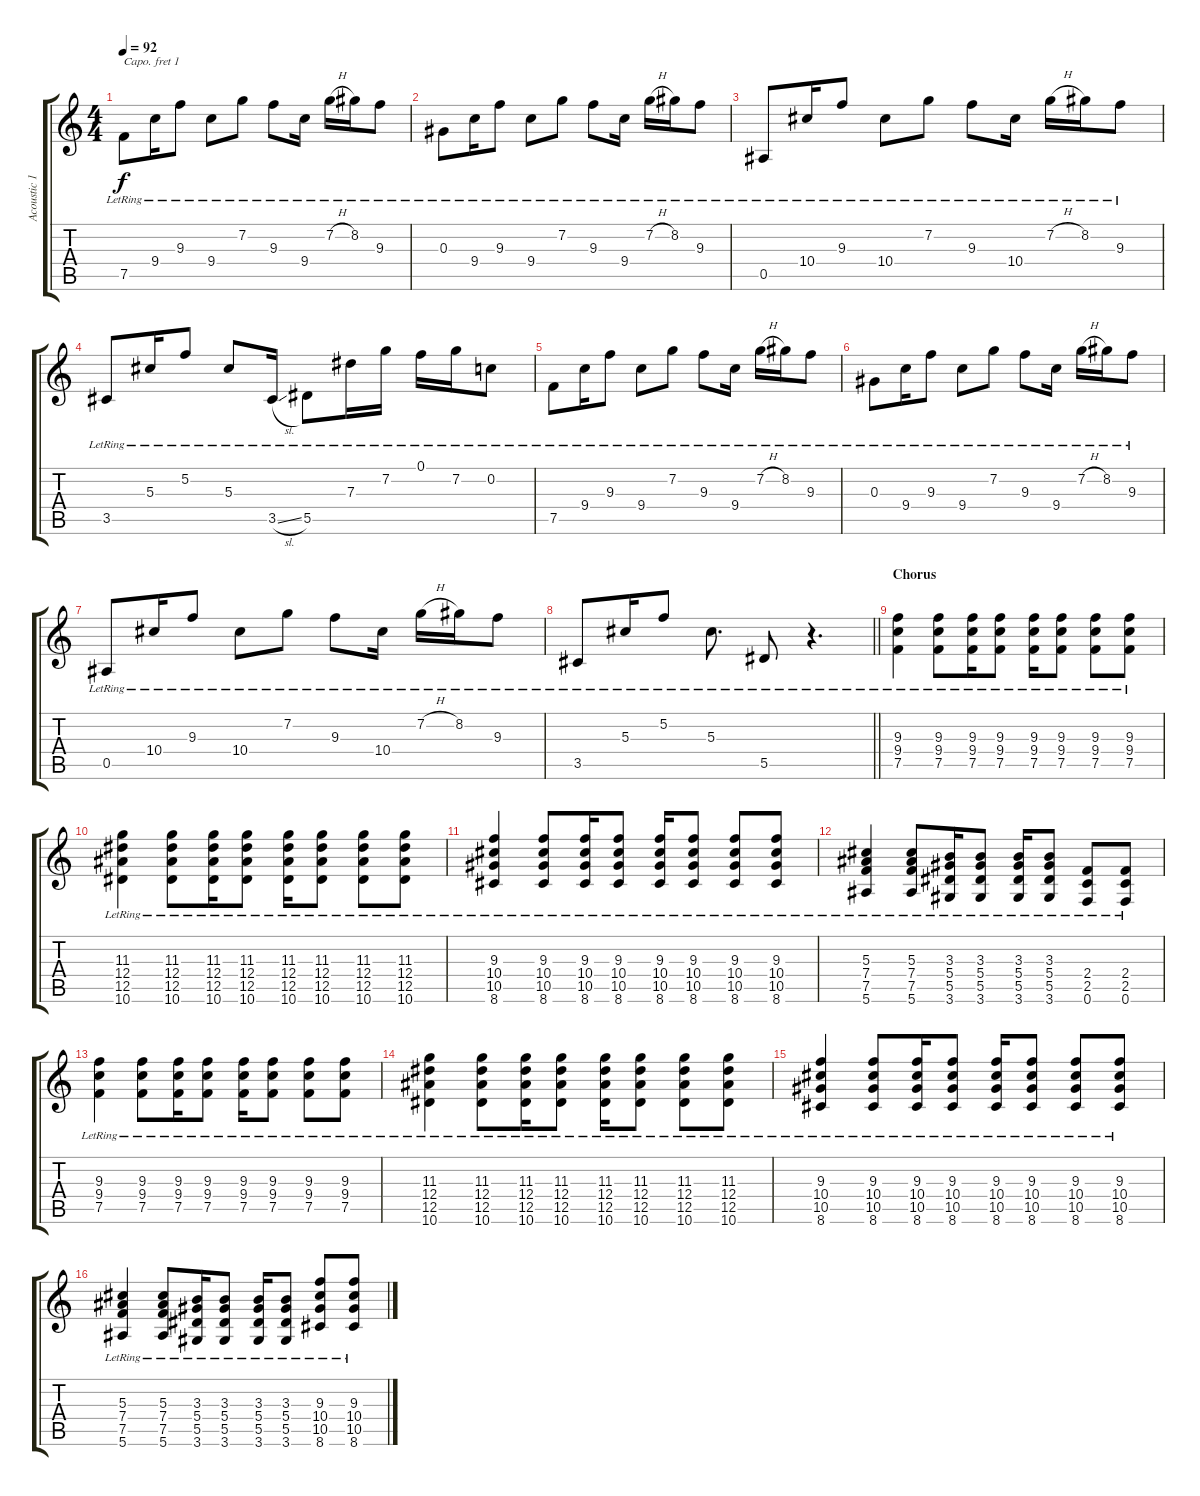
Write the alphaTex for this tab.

\track ("Acoustic 1" "Acoustic 1") {instrument acousticguitarsteel}
\staff {score tabs}
\capo 1
\tuning (E4 B3 G3 D3 A2 E2) {hide}
\ts (4 4)
\tempo 92
\clef g2
\ks c
7.5{lr}.8{dy f} 9.4{lr}.16 9.3{lr}.8 9.4{lr}.8 7.2{lr}.8 9.3{lr}.8 9.4{lr}.16 7.2{h lr}.16 8.2{lr}.16 9.3{lr}.8 |
0.3{lr}.8 9.4{lr}.16 9.3{lr}.8 9.4{lr}.8 7.2{lr}.8 9.3{lr}.8 9.4{lr}.16 7.2{h lr}.16 8.2{lr}.16 9.3{lr}.8 |
0.5{lr}.8 10.4{lr}.16 9.3{lr}.8 10.4{lr}.8 7.2{lr}.8 9.3{lr}.8 10.4{lr}.16 7.2{h lr}.16 8.2{lr}.16 9.3{lr}.8 |
3.5{lr}.8 5.3{lr}.16 5.2{lr}.8 5.3{lr}.8 3.5{sl lr}.16 5.5{lr}.8 7.3{lr}.16 7.2{lr}.16 0.1{lr}.16 7.2{lr}.16 0.2{lr}.8 |
7.5{lr}.8 9.4{lr}.16 9.3{lr}.8 9.4{lr}.8 7.2{lr}.8 9.3{lr}.8 9.4{lr}.16 7.2{h lr}.16 8.2{lr}.16 9.3{lr}.8 |
0.3{lr}.8 9.4{lr}.16 9.3{lr}.8 9.4{lr}.8 7.2{lr}.8 9.3{lr}.8 9.4{lr}.16 7.2{h lr}.16 8.2{lr}.16 9.3{lr}.8 |
0.5{lr}.8 10.4{lr}.16 9.3{lr}.8 10.4{lr}.8 7.2{lr}.8 9.3{lr}.8 10.4{lr}.16 7.2{h lr}.16 8.2{lr}.16 9.3{lr}.8 |
\barLineRight lightlight
3.5{lr}.8 5.3{lr}.16 5.2{lr}.8 5.3{lr}.8{d} 5.5{lr}.8 r.4{d} |
\section ("" "Chorus")
(9.3{lr} 9.4{lr} 7.5{lr}).4 (9.3{lr} 9.4{lr} 7.5{lr}).8 (9.3{lr} 9.4{lr} 7.5{lr}).16 (9.3{lr} 9.4{lr} 7.5{lr}).8 (9.3{lr} 9.4{lr} 7.5{lr}).16 (9.3{lr} 9.4{lr} 7.5{lr}).8 (9.3{lr} 9.4{lr} 7.5{lr}).8 (9.3{lr} 9.4{lr} 7.5{lr}).8 |
(11.3{lr} 12.4{lr} 12.5 10.6{lr}).4 (11.3{lr} 12.4{lr} 12.5 10.6{lr}).8 (11.3{lr} 12.4{lr} 12.5 10.6{lr}).16 (11.3{lr} 12.4{lr} 12.5 10.6{lr}).8 (11.3{lr} 12.4{lr} 12.5 10.6{lr}).16 (11.3{lr} 12.4{lr} 12.5 10.6{lr}).8 (11.3{lr} 12.4{lr} 12.5 10.6{lr}).8 (11.3{lr} 12.4{lr} 12.5 10.6{lr}).8 |
(9.3{lr} 10.4{lr} 10.5{lr} 8.6{lr}).4 (9.3{lr} 10.4{lr} 10.5{lr} 8.6{lr}).8 (9.3{lr} 10.4{lr} 10.5{lr} 8.6{lr}).16 (9.3{lr} 10.4{lr} 10.5{lr} 8.6{lr}).8 (9.3{lr} 10.4{lr} 10.5{lr} 8.6{lr}).16 (9.3{lr} 10.4{lr} 10.5{lr} 8.6{lr}).8 (9.3{lr} 10.4{lr} 10.5{lr} 8.6{lr}).8 (9.3{lr} 10.4{lr} 10.5{lr} 8.6{lr}).8 |
(5.3{lr} 7.4{lr} 7.5{lr} 5.6{lr}).4 (5.3{lr} 7.4{lr} 7.5{lr} 5.6{lr}).8 (3.3{lr} 5.4{lr} 5.5{lr} 3.6{lr}).16 (3.3{lr} 5.4{lr} 5.5{lr} 3.6{lr}).8 (3.3{lr} 5.4{lr} 5.5{lr} 3.6{lr}).16 (3.3{lr} 5.4{lr} 5.5{lr} 3.6{lr}).8 (2.4{lr} 2.5{lr} 0.6{lr}).8 (2.4{lr} 2.5{lr} 0.6{lr}).8 |
(9.3{lr} 9.4{lr} 7.5{lr}).4 (9.3{lr} 9.4{lr} 7.5{lr}).8 (9.3{lr} 9.4{lr} 7.5{lr}).16 (9.3{lr} 9.4{lr} 7.5{lr}).8 (9.3{lr} 9.4{lr} 7.5{lr}).16 (9.3{lr} 9.4{lr} 7.5{lr}).8 (9.3{lr} 9.4{lr} 7.5{lr}).8 (9.3{lr} 9.4{lr} 7.5{lr}).8 |
(11.3{lr} 12.4{lr} 12.5 10.6{lr}).4 (11.3{lr} 12.4{lr} 12.5 10.6{lr}).8 (11.3{lr} 12.4{lr} 12.5 10.6{lr}).16 (11.3{lr} 12.4{lr} 12.5 10.6{lr}).8 (11.3{lr} 12.4{lr} 12.5 10.6{lr}).16 (11.3{lr} 12.4{lr} 12.5 10.6{lr}).8 (11.3{lr} 12.4{lr} 12.5 10.6{lr}).8 (11.3{lr} 12.4{lr} 12.5 10.6{lr}).8 |
(9.3{lr} 10.4{lr} 10.5{lr} 8.6{lr}).4 (9.3{lr} 10.4{lr} 10.5{lr} 8.6{lr}).8 (9.3{lr} 10.4{lr} 10.5{lr} 8.6{lr}).16 (9.3{lr} 10.4{lr} 10.5{lr} 8.6{lr}).8 (9.3{lr} 10.4{lr} 10.5{lr} 8.6{lr}).16 (9.3{lr} 10.4{lr} 10.5{lr} 8.6{lr}).8 (9.3{lr} 10.4{lr} 10.5{lr} 8.6{lr}).8 (9.3{lr} 10.4{lr} 10.5{lr} 8.6{lr}).8 |
(5.3{lr} 7.4{lr} 7.5{lr} 5.6{lr}).4 (5.3{lr} 7.4{lr} 7.5{lr} 5.6{lr}).8 (3.3{lr} 5.4{lr} 5.5{lr} 3.6{lr}).16 (3.3{lr} 5.4{lr} 5.5{lr} 3.6{lr}).8 (3.3{lr} 5.4{lr} 5.5{lr} 3.6{lr}).16 (3.3{lr} 5.4{lr} 5.5{lr} 3.6{lr}).8 (9.3{lr} 10.4{lr} 10.5{lr} 8.6).8 (9.3 10.4{lr} 10.5{lr} 8.6).8
